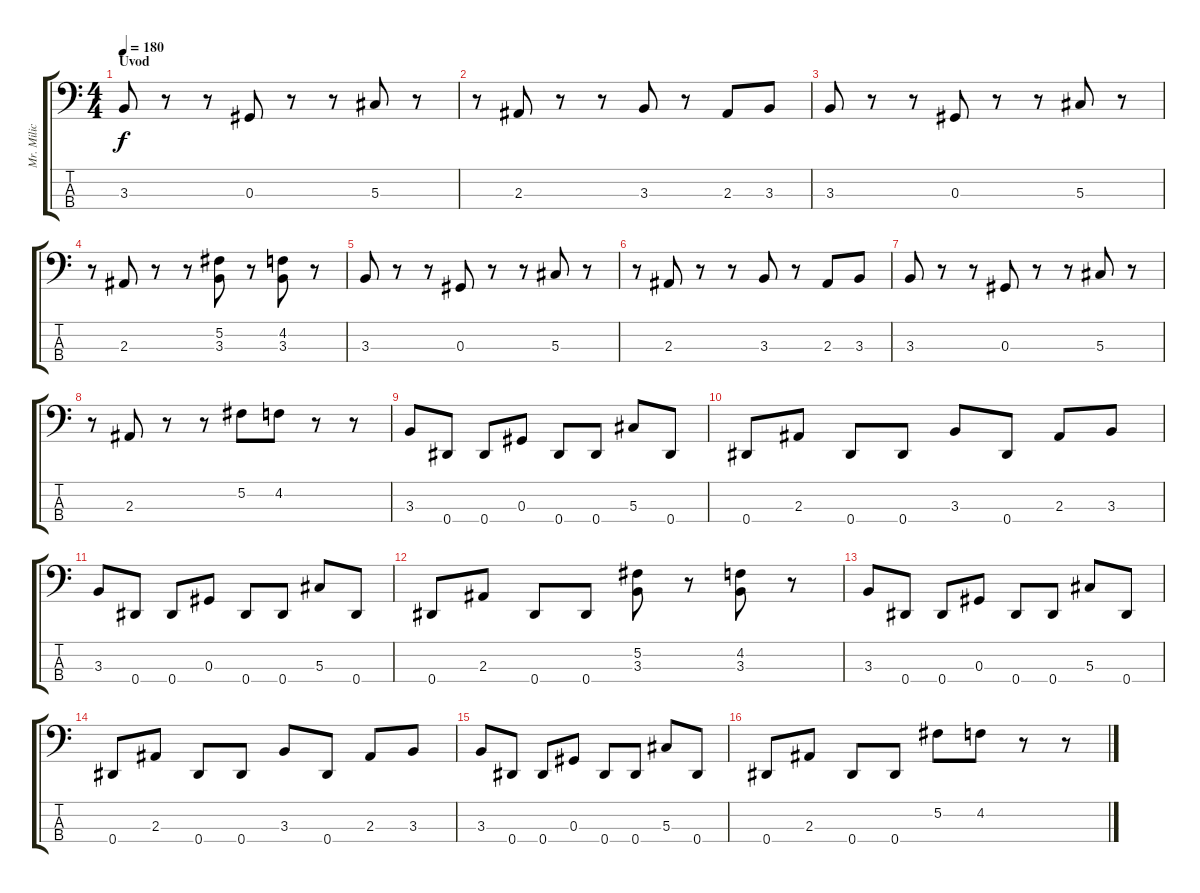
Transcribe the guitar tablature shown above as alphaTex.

\track ("Mr. Milic" "Mr. Milic") {instrument electricbasspick}
\staff {score tabs}
\tuning (Gb2 Db2 Ab1 Eb1) {hide}
\ts (4 4)
\section ("" "Uvod")
\tempo 180
\clef f4
\ks c
3.3.8{dy f instrument electricbasspick} r.8 r.8 0.3.8 r.8 r.8 5.3.8 r.8 |
r.8 2.3.8 r.8 r.8 3.3.8 r.8 2.3.8 3.3.8 |
3.3.8 r.8 r.8 0.3.8 r.8 r.8 5.3.8 r.8 |
r.8 2.3.8 r.8 r.8 (5.2 3.3).8 r.8 (4.2 3.3).8 r.8 |
3.3.8 r.8 r.8 0.3.8 r.8 r.8 5.3.8 r.8 |
r.8 2.3.8 r.8 r.8 3.3.8 r.8 2.3.8 3.3.8 |
3.3.8 r.8 r.8 0.3.8 r.8 r.8 5.3.8 r.8 |
r.8 2.3.8 r.8 r.8 5.2.8 4.2.8 r.8 r.8 |
3.3.8 0.4.8 0.4.8 0.3.8 0.4.8 0.4.8 5.3.8 0.4.8 |
0.4.8 2.3.8 0.4.8 0.4.8 3.3.8 0.4.8 2.3.8 3.3.8 |
3.3.8 0.4.8 0.4.8 0.3.8 0.4.8 0.4.8 5.3.8 0.4.8 |
0.4.8 2.3.8 0.4.8 0.4.8 (5.2 3.3).8 r.8 (4.2 3.3).8 r.8 |
3.3.8 0.4.8 0.4.8 0.3.8 0.4.8 0.4.8 5.3.8 0.4.8 |
0.4.8 2.3.8 0.4.8 0.4.8 3.3.8 0.4.8 2.3.8 3.3.8 |
3.3.8 0.4.8 0.4.8 0.3.8 0.4.8 0.4.8 5.3.8 0.4.8 |
0.4.8 2.3.8 0.4.8 0.4.8 5.2.8 4.2.8 r.8 r.8
